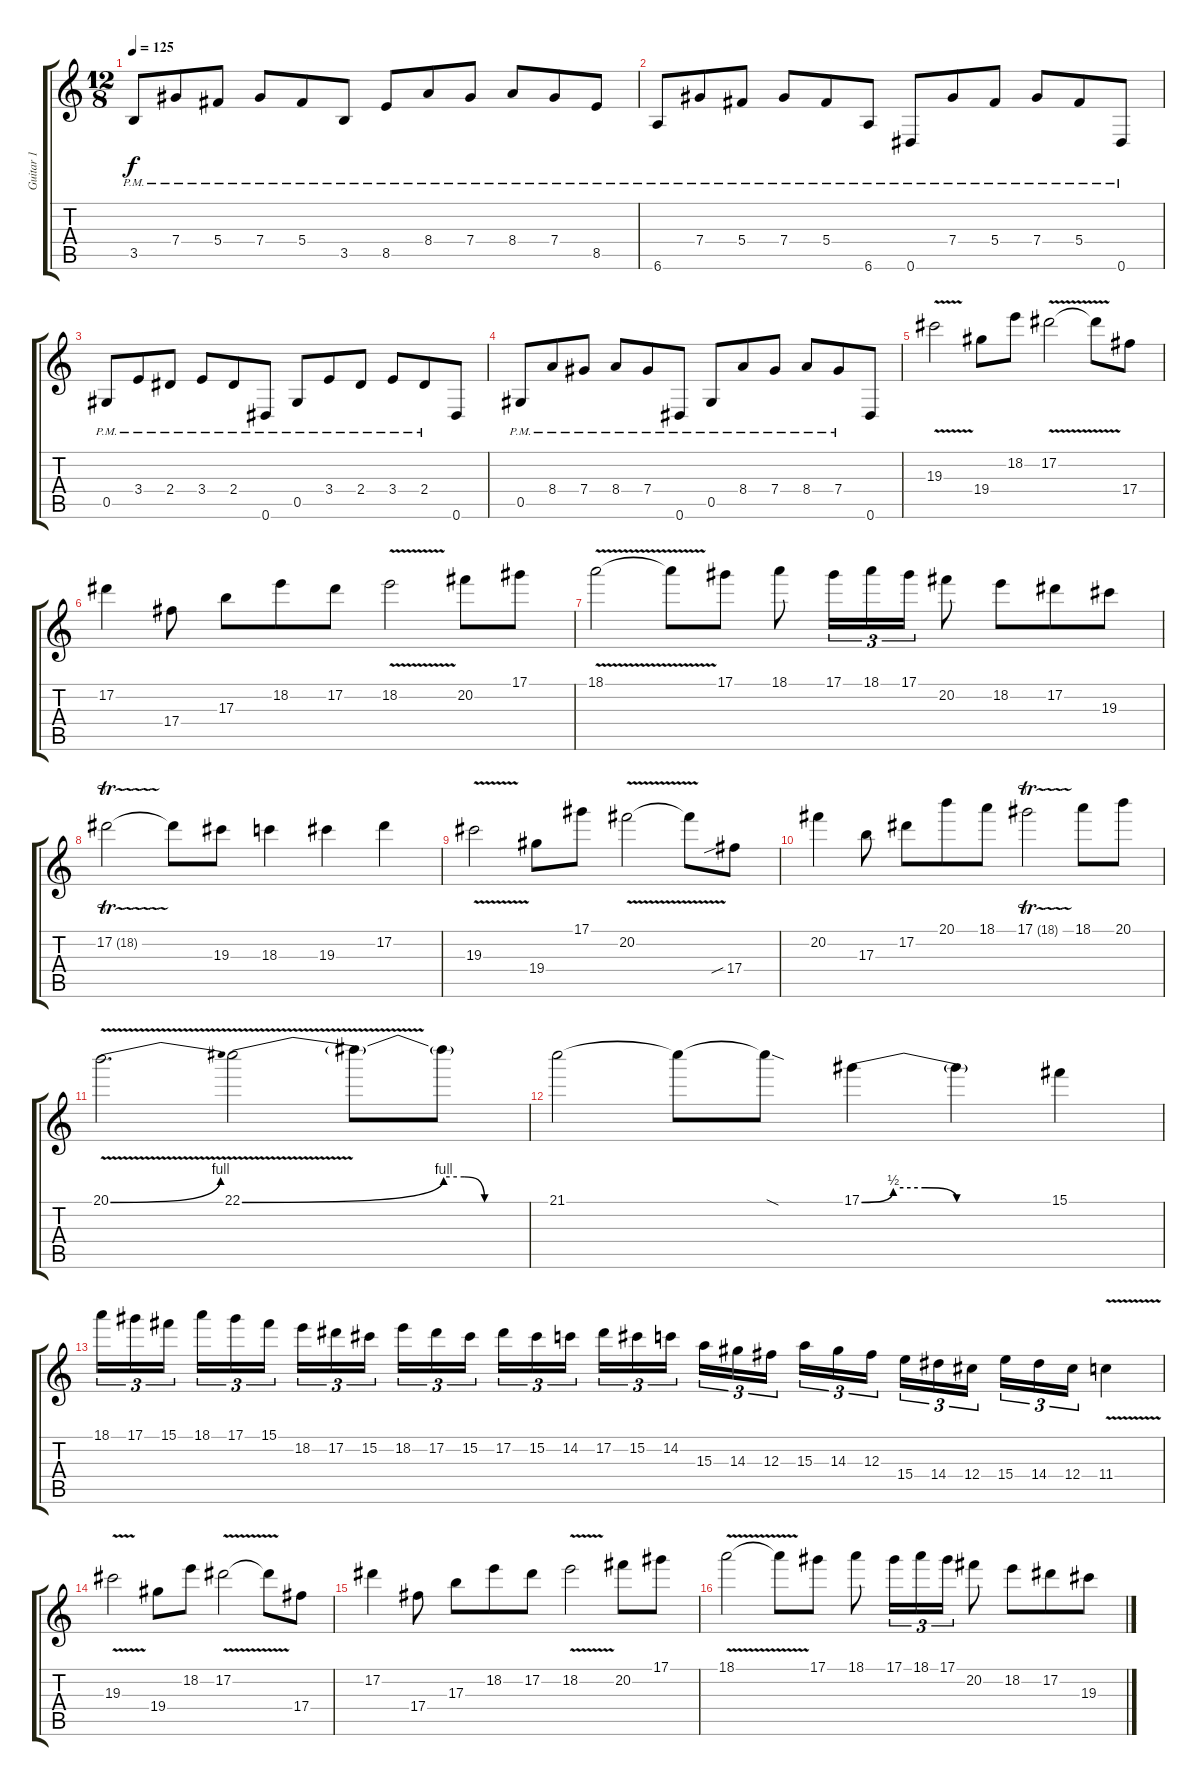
\track ("Guitar 1" "Guitar 1") {instrument distortionguitar}
\staff {score tabs}
\tuning (Eb4 Bb3 Gb3 Db3 Ab2 Eb2) {hide}
\ts (12 8)
\tempo 125
\clef g2
\ks c
3.5{pm}.8{dy f} 7.4{pm}.8 5.4{pm}.8 7.4{pm}.8 5.4{pm}.8 3.5{pm}.8 8.5{pm}.8 8.4{pm}.8 7.4{pm}.8 8.4{pm}.8 7.4{pm}.8 8.5{pm}.8 |
6.6{pm}.8 7.4{pm}.8 5.4{pm}.8 7.4{pm}.8 5.4{pm}.8 6.6{pm}.8 0.6{pm}.8 7.4{pm}.8 5.4{pm}.8 7.4{pm}.8 5.4{pm}.8 0.6{pm}.8 |
0.5{pm}.8 3.4{pm}.8 2.4{pm}.8 3.4{pm}.8 2.4{pm}.8 0.6{pm}.8 0.5{pm}.8 3.4{pm}.8 2.4{pm}.8 3.4{pm}.8 2.4{pm}.8 0.6.8 |
0.5{pm}.8 8.4{pm}.8 7.4{pm}.8 8.4{pm}.8 7.4{pm}.8 0.6{pm}.8 0.5{pm}.8 8.4{pm}.8 7.4{pm}.8 8.4{pm}.8 7.4{pm}.8 0.6.8 |
19.3{v}.2 19.4.8 18.2.8 17.2{v}.2 17.2{t}.8 17.4.8 |
17.2.4 17.4.8 17.3.8 18.2.8 17.2.8 18.2{v}.2 20.2.8 17.1.8 |
18.1{v}.2 18.1{t}.8 17.1.8 18.1.8 17.1.16{tu (3 2)} 18.1.16{tu (3 2)} 17.1.16{tu (3 2)} 20.2.8 18.2.8 17.2.8 19.3.8 |
17.2{tr (18 32)}.2 17.2{t}.8 19.3.8 18.3.4 19.3.4 17.2.4 |
19.3{v}.2 19.4.8 17.1.8 20.2{v}.2 20.2{t}.8 17.4{sib}.8 |
20.2.4 17.3.8 17.2.8 20.1.8 18.1.8 17.1{tr (18 32)}.2 18.1.8 20.1.8 |
20.1{be (bend 0 0 60 4) v}.2{d} 22.1{be (bend 0 0 60 4) v}.2 22.1{t}.8 22.1{be (custom 0 4 15 4 30 0 60 0) t}.8 |
21.1.2 21.1{t}.8 21.1{sod t}.8 17.1{be (custom 0 0 10 2 20 2 30 0 60 0)}.4 17.1{t}.4 15.1.4 |
18.1.16{tu (3 2)} 17.1.16{tu (3 2)} 15.1.16{tu (3 2) beam splitsecondary} 18.1.16{tu (3 2)} 17.1.16{tu (3 2)} 15.1.16{tu (3 2) beam splitsecondary} 18.2.16{tu (3 2)} 17.2.16{tu (3 2)} 15.2.16{tu (3 2)} 18.2.16{tu (3 2)} 17.2.16{tu (3 2)} 15.2.16{tu (3 2) beam splitsecondary} 17.2.16{tu (3 2)} 15.2.16{tu (3 2)} 14.2.16{tu (3 2) beam splitsecondary} 17.2.16{tu (3 2)} 15.2.16{tu (3 2)} 14.2.16{tu (3 2)} 15.3.16{tu (3 2)} 14.3.16{tu (3 2)} 12.3.16{tu (3 2) beam splitsecondary} 15.3.16{tu (3 2)} 14.3.16{tu (3 2)} 12.3.16{tu (3 2) beam splitsecondary} 15.4.16{tu (3 2)} 14.4.16{tu (3 2)} 12.4.16{tu (3 2)} 15.4.16{tu (3 2)} 14.4.16{tu (3 2)} 12.4.16{tu (3 2)} 11.4{v}.4 |
19.3{v}.2 19.4.8 18.2.8 17.2{v}.2 17.2{t}.8 17.4.8 |
17.2.4 17.4.8 17.3.8 18.2.8 17.2.8 18.2{v}.2 20.2.8 17.1.8 |
18.1{v}.2 18.1{t}.8 17.1.8 18.1.8 17.1.16{tu (3 2)} 18.1.16{tu (3 2)} 17.1.16{tu (3 2)} 20.2.8 18.2.8 17.2.8 19.3.8
